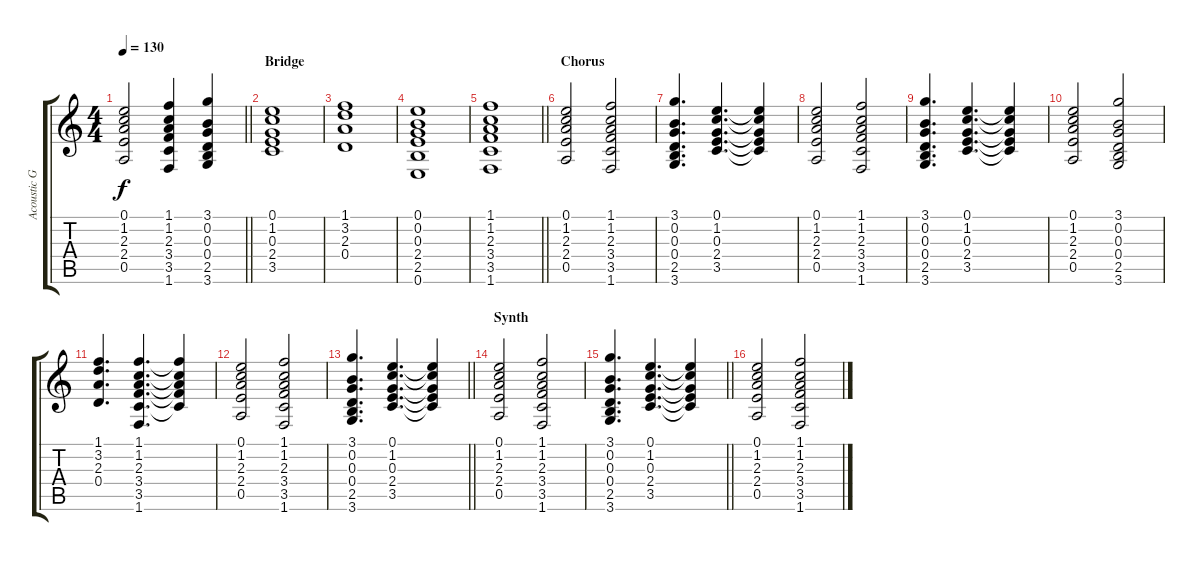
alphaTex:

\track ("Acoustic Guitar" "Acoustic G") {instrument acousticguitarsteel}
\staff {score tabs}
\tuning (E4 B3 G3 D3 A2 E2) {hide}
\ts (4 4)
\tempo 130
\clef g2
\barLineRight lightlight
\ks c
(0.1 1.2 2.3 2.4 0.5).2{dy f} (1.1 1.2 2.3 3.4 3.5 1.6).4 (3.1 0.2 0.3 0.4 2.5 3.6).4 |
\section ("" "Bridge")
(0.1 1.2 0.3 2.4 3.5).1 |
(1.1 3.2 2.3 0.4).1 |
(0.1 0.2 0.3 2.4 2.5 0.6).1 |
\barLineRight lightlight
(1.1 1.2 2.3 3.4 3.5 1.6).1 |
\section ("" "Chorus")
(0.1 1.2 2.3 2.4 0.5).2 (1.1 1.2 2.3 3.4 3.5 1.6).2 |
(3.1 0.2 0.3 0.4 2.5 3.6).4{d} (0.1 1.2 0.3 2.4 3.5).4{d} (0.1{t} 1.2{t} 0.3{t} 2.4{t} 3.5{t}).4 |
(0.1 1.2 2.3 2.4 0.5).2 (1.1 1.2 2.3 3.4 3.5 1.6).2 |
(3.1 0.2 0.3 0.4 2.5 3.6).4{d} (0.1 1.2 0.3 2.4 3.5).4{d} (0.1{t} 1.2{t} 0.3{t} 2.4{t} 3.5{t}).4 |
(0.1 1.2 2.3 2.4 0.5).2 (3.1 0.2 0.3 0.4 2.5 3.6).2 |
(1.1 3.2 2.3 0.4).4{d} (1.1 1.2 2.3 3.4 3.5 1.6).4{d} (1.1{t} 1.2{t} 2.3{t} 3.4{t} 3.5{t}).4 |
(0.1 1.2 2.3 2.4 0.5).2 (1.1 1.2 2.3 3.4 3.5 1.6).2 |
\barLineRight lightlight
(3.1 0.2 0.3 0.4 2.5 3.6).4{d} (0.1 1.2 0.3 2.4 3.5).4{d} (0.1{t} 1.2{t} 0.3{t} 2.4{t} 3.5{t}).4 |
\section ("" "Synth")
(0.1 1.2 2.3 2.4 0.5).2 (1.1 1.2 2.3 3.4 3.5 1.6).2 |
\barLineRight lightlight
(3.1 0.2 0.3 0.4 2.5 3.6).4{d} (0.1 1.2 0.3 2.4 3.5).4{d} (0.1{t} 1.2{t} 0.3{t} 2.4{t} 3.5{t}).4 |
(0.1 1.2 2.3 2.4 0.5).2 (1.1 1.2 2.3 3.4 3.5 1.6).2
